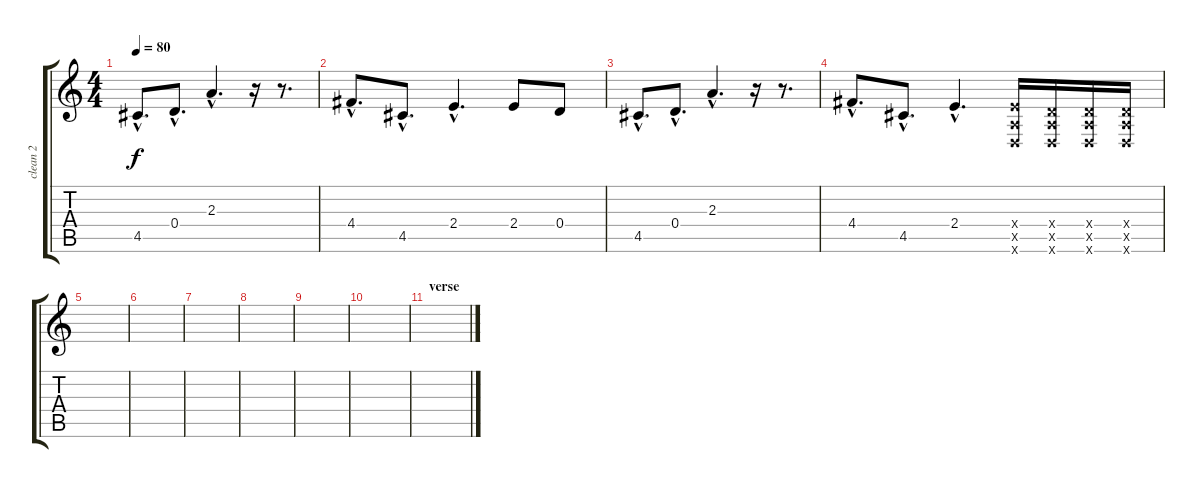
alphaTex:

\track ("clean 2" "clean 2") {instrument acousticguitarnylon}
\staff {score tabs}
\tuning (E4 B3 G3 D3 A2 D2) {hide}
\ts (4 4)
\tempo 80
\clef g2
\ks c
4.5{hac}.8{d dy f instrument acousticguitarnylon} 0.4{hac}.8{d} 2.3{hac}.4{d} r.16 r.8{d} |
4.4{hac}.8{d} 4.5{hac}.8{d} 2.4{hac}.4{d} 2.4.8 0.4.8 |
4.5{hac}.8{d} 0.4{hac}.8{d} 2.3{hac}.4{d} r.16 r.8{d} |
4.4{hac}.8{d} 4.5{hac}.8{d} 2.4{hac}.4{d} (2.4{x} 0.5{x} 0.6{x}).16 (0.4{x} 0.5{x} 0.6{x}).16 (0.4{x} 0.5{x} 0.6{x}).16 (0.4{x} 0.5{x} 0.6{x}).16 |
|
|
|
|
|
|
\section ("" "verse")
